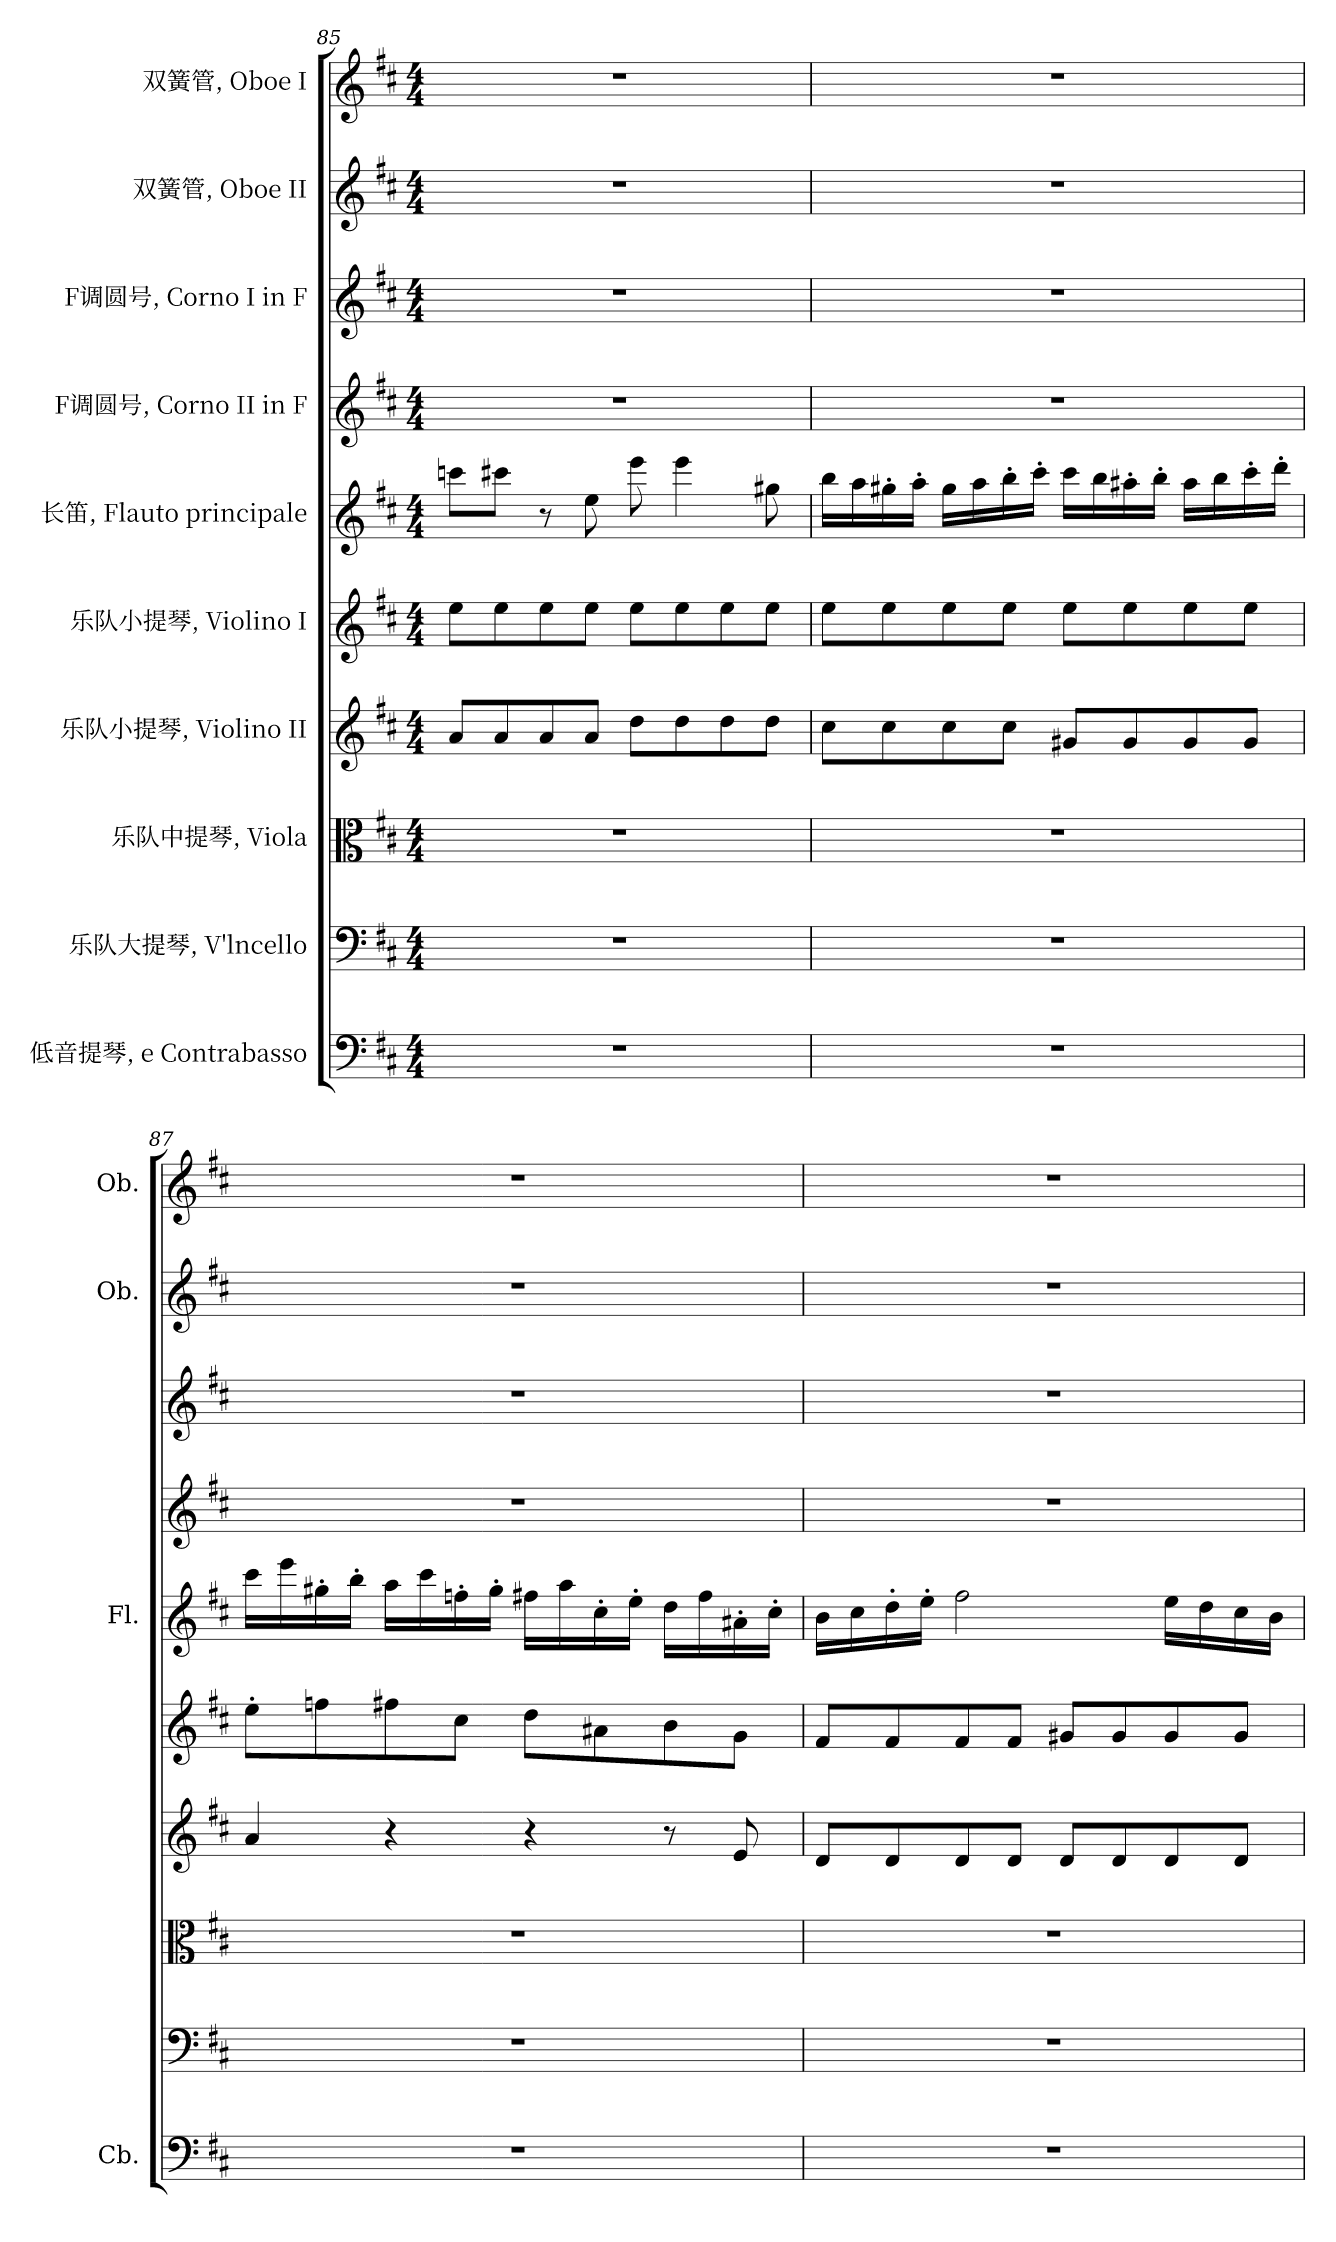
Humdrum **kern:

**kern	**kern	**kern	**kern	**kern	**kern	**kern	**kern	**kern	**kern
*part10	*part9	*part8	*part7	*part6	*part5	*part4	*part3	*part2	*part1
*staff10	*staff9	*staff8	*staff7	*staff6	*staff5	*staff4	*staff3	*staff2	*staff1
*I"低音提琴, e Contrabasso	*I"乐队大提琴, V'lncello	*I"乐队中提琴, Viola	*I"乐队小提琴, Violino II	*I"乐队小提琴, Violino I	*I"长笛, Flauto principale	*I"F调圆号, Corno II in F	*I"F调圆号, Corno I in F	*I"双簧管, Oboe II	*I"双簧管, Oboe I
*I'Cb.	*	*	*	*	*I'Fl.	*	*	*I'Ob.	*I'Ob.
*clefF4	*clefF4	*clefC3	*clefG2	*clefG2	*clefG2	*clefG2	*clefG2	*clefG2	*clefG2
*ITrd7c12	*	*	*	*	*	*ITrd4c7	*ITrd4c7	*	*
*k[f#c#]	*k[f#c#]	*k[f#c#]	*k[f#c#]	*k[f#c#]	*k[f#c#]	*k[f#]	*k[f#]	*k[f#c#]	*k[f#c#]
*M4/4	*M4/4	*M4/4	*M4/4	*M4/4	*M4/4	*M4/4	*M4/4	*M4/4	*M4/4
=85	=85	=85	=85	=85	=85	=85	=85	=85	=85
1r	1r	1r	8a/L	8ee\L	8cccn\L	1r	1r	1r	1r
.	.	.	8a/	8ee\	8ccc#X\J	.	.	.	.
.	.	.	8a/	8ee\	8r	.	.	.	.
.	.	.	8a/J	8ee\J	8ee\	.	.	.	.
.	.	.	8dd\L	8ee\L	8eee\	.	.	.	.
.	.	.	8dd\	8ee\	4eee\	.	.	.	.
.	.	.	8dd\	8ee\	.	.	.	.	.
.	.	.	8dd\J	8ee\J	8gg#X\	.	.	.	.
!!LO:PB:g=z
=86	=86	=86	=86	=86	=86	=86	=86	=86	=86
1r	1r	1r	8cc#\L	8ee\L	16bb\LL	1r	1r	1r	1r
.	.	.	.	.	16aa\	.	.	.	.
.	.	.	8cc#\	8ee\	16gg#X'\	.	.	.	.
.	.	.	.	.	16aa'\JJ	.	.	.	.
.	.	.	8cc#\	8ee\	16gg#\LL	.	.	.	.
.	.	.	.	.	16aa\	.	.	.	.
.	.	.	8cc#\J	8ee\J	16bb'\	.	.	.	.
.	.	.	.	.	16ccc#'\JJ	.	.	.	.
.	.	.	8g#X/L	8ee\L	16ccc#\LL	.	.	.	.
.	.	.	.	.	16bb\	.	.	.	.
.	.	.	8g#/	8ee\	16aa#X'\	.	.	.	.
.	.	.	.	.	16bb'\JJ	.	.	.	.
.	.	.	8g#/	8ee\	16aa#\LL	.	.	.	.
.	.	.	.	.	16bb\	.	.	.	.
.	.	.	8g#/J	8ee\J	16ccc#'\	.	.	.	.
.	.	.	.	.	16ddd'\JJ	.	.	.	.
=87	=87	=87	=87	=87	=87	=87	=87	=87	=87
1r	1r	1r	4a/	8ee'\L	16ccc#\LL	1r	1r	1r	1r
.	.	.	.	.	16eee\	.	.	.	.
.	.	.	.	8ffn\	16gg#X'\	.	.	.	.
.	.	.	.	.	16bb'\JJ	.	.	.	.
.	.	.	4r	8ff#X\	16aa\LL	.	.	.	.
.	.	.	.	.	16ccc#\	.	.	.	.
.	.	.	.	8cc#\J	16ffn'\	.	.	.	.
.	.	.	.	.	16gg#'\JJ	.	.	.	.
.	.	.	4r	8dd\L	16ff#X\LL	.	.	.	.
.	.	.	.	.	16aa\	.	.	.	.
.	.	.	.	8a#X\	16cc#'\	.	.	.	.
.	.	.	.	.	16ee'\JJ	.	.	.	.
.	.	.	8r	8b\	16dd\LL	.	.	.	.
.	.	.	.	.	16ff#\	.	.	.	.
.	.	.	8e/	8g\J	16a#X'\	.	.	.	.
.	.	.	.	.	16cc#'\JJ	.	.	.	.
!!LO:PB:g=z
=88	=88	=88	=88	=88	=88	=88	=88	=88	=88
1r	1r	1r	8d/L	8f#/L	16b\LL	1r	1r	1r	1r
.	.	.	.	.	16cc#\	.	.	.	.
.	.	.	8d/	8f#/	16dd'\	.	.	.	.
.	.	.	.	.	16ee'\JJ	.	.	.	.
.	.	.	8d/	8f#/	2ff#\	.	.	.	.
.	.	.	8d/J	8f#/J	.	.	.	.	.
.	.	.	8d/L	8g#X/L	.	.	.	.	.
.	.	.	8d/	8g#/	.	.	.	.	.
.	.	.	8d/	8g#/	16ee\LL	.	.	.	.
.	.	.	.	.	16dd\	.	.	.	.
.	.	.	8d/J	8g#/J	16cc#\	.	.	.	.
.	.	.	.	.	16b\JJ	.	.	.	.
=	=	=	=	=	=	=	=	=	=
*-	*-	*-	*-	*-	*-	*-	*-	*-	*-
